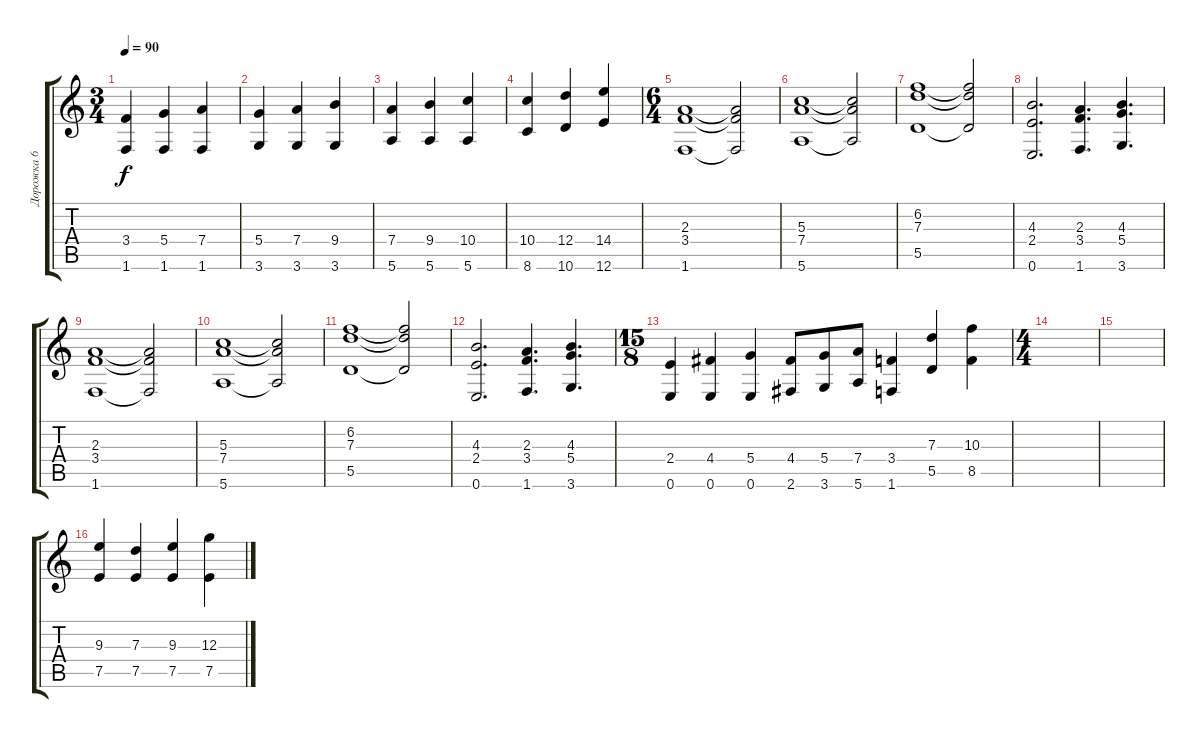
\track ("Дорожка 6" "Дорожка 6") {instrument contrabass}
\staff {score tabs}
\tuning (E4 B3 G3 D3 A2 E2) {hide}
\ts (3 4)
\tempo 90
\clef g2
\ks c
(3.4 1.6).4{dy f} (5.4 1.6).4 (7.4 1.6).4 |
(5.4 3.6).4 (7.4 3.6).4 (9.4 3.6).4 |
(7.4 5.6).4 (9.4 5.6).4 (10.4 5.6).4 |
(10.4 8.6).4 (12.4 10.6).4 (14.4 12.6).4 |
\ts (6 4)
(2.3 3.4 1.6).1{volume 11} (2.3{t} 3.4{t} 1.6{t}).2 |
(5.3 7.4 5.6).1 (5.3{t} 7.4{t} 5.6{t}).2 |
(6.2 7.3 5.5).1 (6.2{t} 7.3{t} 5.5{t}).2 |
(4.3 2.4 0.6).2{d} (2.3 3.4 1.6).4{d} (4.3 5.4 3.6).4{d} |
(2.3 3.4 1.6).1{volume 11} (2.3{t} 3.4{t} 1.6{t}).2 |
(5.3 7.4 5.6).1 (5.3{t} 7.4{t} 5.6{t}).2 |
(6.2 7.3 5.5).1 (6.2{t} 7.3{t} 5.5{t}).2 |
(4.3 2.4 0.6).2{d} (2.3 3.4 1.6).4{d} (4.3 5.4 3.6).4{d} |
\ts (15 8)
(2.4 0.6).4{volume 13} (4.4 0.6).4 (5.4 0.6).4 (4.4 2.6).8 (5.4 3.6).8 (7.4 5.6).8 (3.4 1.6).4 (7.3 5.5).4 (10.3 8.5).4 |
\ts (4 4)
|
|
(9.3 7.5).4{volume 13} (7.3 7.5).4 (9.3 7.5).4 (12.3 7.5).4
